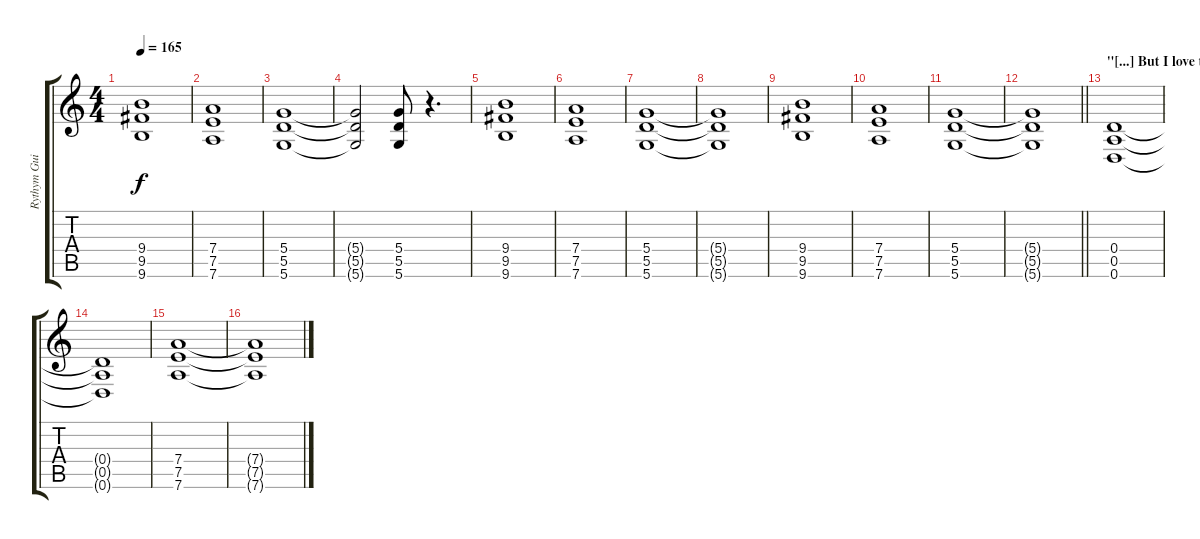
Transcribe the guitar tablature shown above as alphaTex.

\track ("Rythym Guitar" "Rythym Gui") {instrument distortionguitar}
\staff {score tabs}
\tuning (E4 B3 G3 D3 A2 D2) {hide}
\ts (4 4)
\tempo 165
\clef g2
\ks c
(9.4 9.5 9.6).1{dy f} |
(7.4 7.5 7.6).1 |
(5.4 5.5 5.6).1 |
(5.4{t} 5.5{t} 5.6{t}).2 (5.4 5.5 5.6).8 r.4{d} |
(9.4 9.5 9.6).1 |
(7.4 7.5 7.6).1 |
(5.4 5.5 5.6).1 |
(5.4{t} 5.5{t} 5.6{t}).1 |
(9.4 9.5 9.6).1 |
(7.4 7.5 7.6).1 |
(5.4 5.5 5.6).1 |
\barLineRight lightlight
(5.4{t} 5.5{t} 5.6{t}).1 |
\section ("" "\"[...] But I love to watch you...\"")
(0.4 0.5 0.6).1 |
(0.4{t} 0.5{t} 0.6{t}).1 |
(7.4 7.5 7.6).1 |
(7.4{t} 7.5{t} 7.6{t}).1
